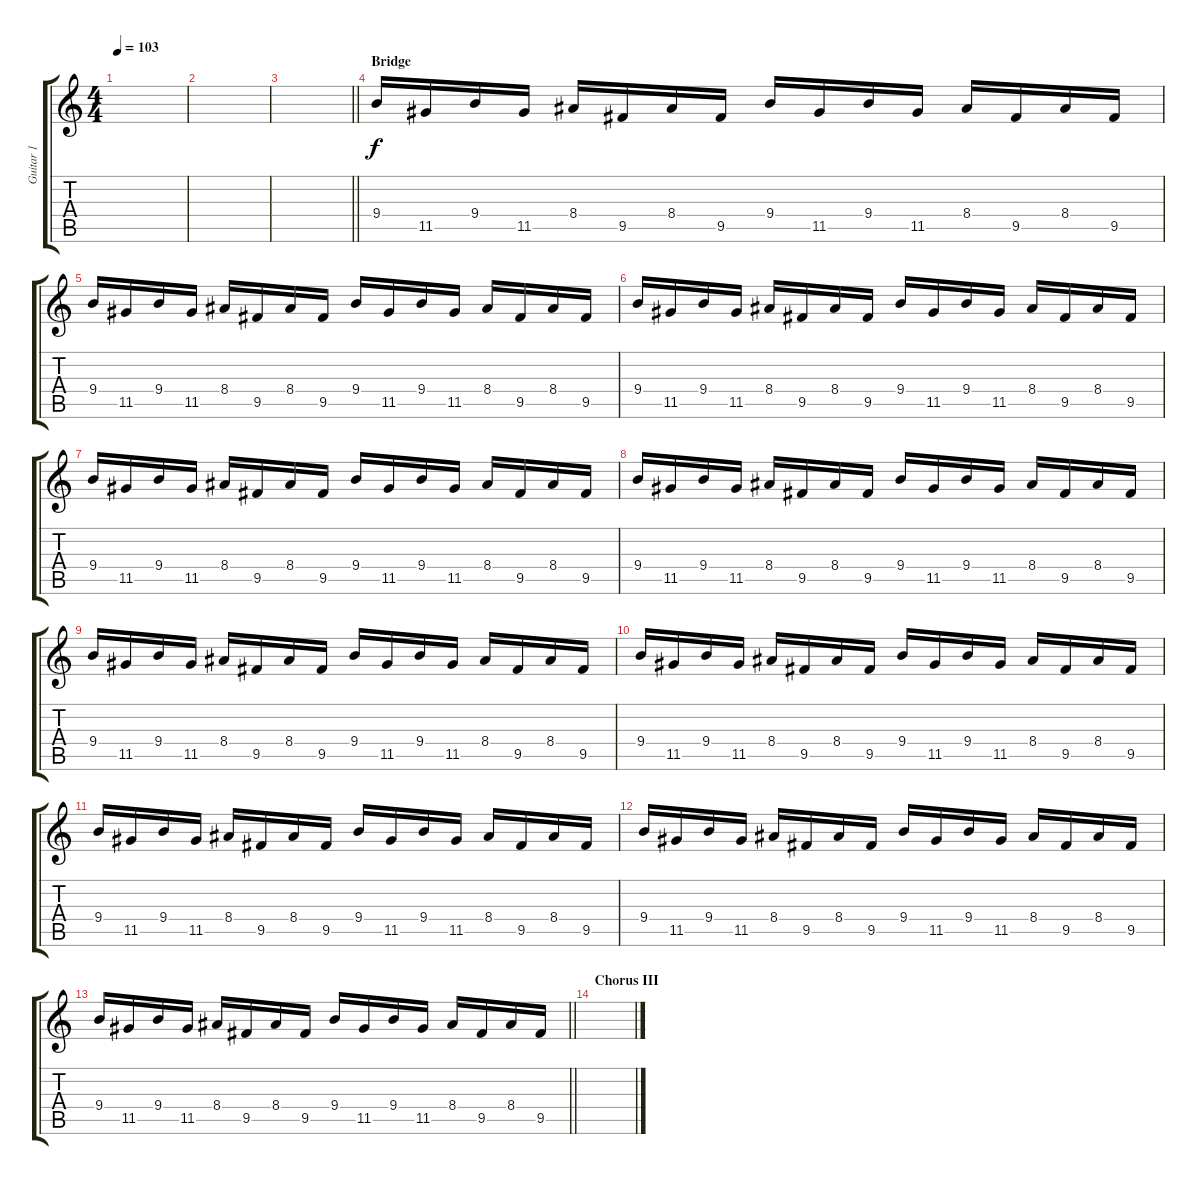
\track ("Guitar 1" "Guitar 1") {instrument electricguitarmuted}
\staff {score tabs}
\tuning (E4 B3 G3 D3 A2 E2) {hide}
\ts (4 4)
\tempo 103
\clef g2
\ks c
|
|
\barLineRight lightlight
|
\section ("" "Bridge")
9.4.16{balance 8} 11.5.16 9.4.16 11.5.16 8.4.16 9.5.16 8.4.16 9.5.16 9.4.16 11.5.16 9.4.16 11.5.16 8.4.16 9.5.16 8.4.16 9.5.16 |
9.4.16 11.5.16 9.4.16 11.5.16 8.4.16 9.5.16 8.4.16 9.5.16 9.4.16 11.5.16 9.4.16 11.5.16 8.4.16 9.5.16 8.4.16 9.5.16 |
9.4.16 11.5.16 9.4.16 11.5.16 8.4.16 9.5.16 8.4.16 9.5.16 9.4.16 11.5.16 9.4.16 11.5.16 8.4.16 9.5.16 8.4.16 9.5.16 |
9.4.16 11.5.16 9.4.16 11.5.16 8.4.16 9.5.16 8.4.16 9.5.16 9.4.16 11.5.16 9.4.16 11.5.16 8.4.16 9.5.16 8.4.16 9.5.16 |
9.4.16 11.5.16 9.4.16 11.5.16 8.4.16 9.5.16 8.4.16 9.5.16 9.4.16 11.5.16 9.4.16 11.5.16 8.4.16 9.5.16 8.4.16 9.5.16 |
9.4.16 11.5.16 9.4.16 11.5.16 8.4.16 9.5.16 8.4.16 9.5.16 9.4.16 11.5.16 9.4.16 11.5.16 8.4.16 9.5.16 8.4.16 9.5.16 |
9.4.16 11.5.16 9.4.16 11.5.16 8.4.16 9.5.16 8.4.16 9.5.16 9.4.16 11.5.16 9.4.16 11.5.16 8.4.16 9.5.16 8.4.16 9.5.16 |
9.4.16 11.5.16 9.4.16 11.5.16 8.4.16 9.5.16 8.4.16 9.5.16 9.4.16 11.5.16 9.4.16 11.5.16 8.4.16 9.5.16 8.4.16 9.5.16 |
9.4.16 11.5.16 9.4.16 11.5.16 8.4.16 9.5.16 8.4.16 9.5.16 9.4.16 11.5.16 9.4.16 11.5.16 8.4.16 9.5.16 8.4.16 9.5.16 |
\barLineRight lightlight
9.4.16 11.5.16 9.4.16 11.5.16 8.4.16 9.5.16 8.4.16 9.5.16 9.4.16 11.5.16 9.4.16 11.5.16 8.4.16 9.5.16 8.4.16 9.5.16 |
\section ("" "Chorus III")
